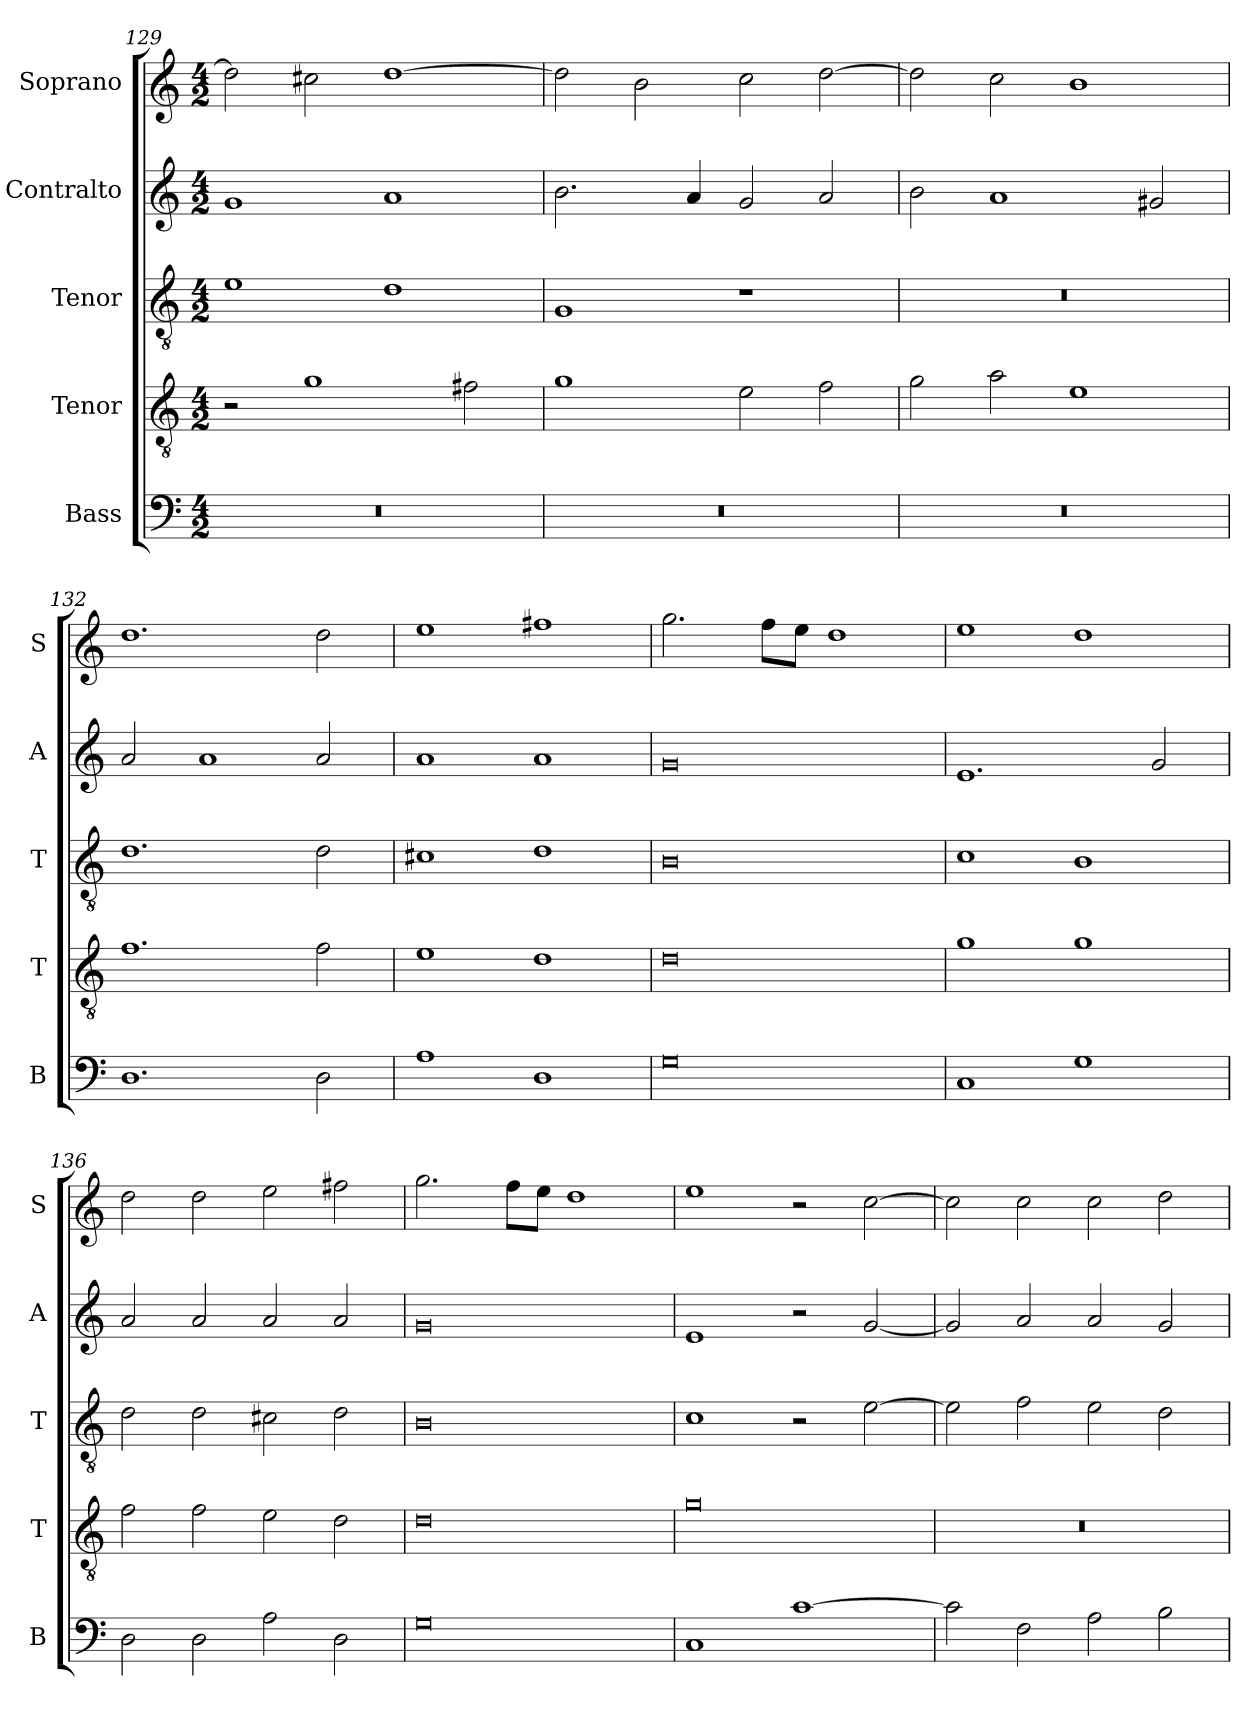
**kern	**kern	**kern	**kern	**kern
*part5	*part4	*part3	*part2	*part1
*staff5	*staff4	*staff3	*staff2	*staff1
*I"Bass	*I"Tenor	*I"Tenor	*I"Contralto	*I"Soprano
*I'B	*I'T	*I'T	*I'A	*I'S
*clefF4	*clefGv2	*clefGv2	*clefG2	*clefG2
*k[]	*k[]	*k[]	*k[]	*k[]
*G:mix	*G:mix	*G:mix	*G:mix	*G:mix
*M4/2	*M4/2	*M4/2	*M4/2	*M4/2
=129	=129	=129	=129	=129
0r	2r	1e	1g	2dd]
.	1g	.	.	2cc#X
.	.	1d	1a	[1dd
.	2f#X	.	.	.
=130	=130	=130	=130	=130
0r	1g	1G	2.b	2dd]
.	.	.	.	2b
.	.	.	4a	.
.	2e	1r	2g	2cc
.	2f	.	2a	[2dd
=131	=131	=131	=131	=131
0r	2g	0r	2b	2dd]
.	2a	.	1a	2cc
.	1e	.	.	1b
.	.	.	2g#X	.
=132	=132	=132	=132	=132
1.D	1.f	1.d	2a	1.dd
.	.	.	1a	.
2D	2f	2d	2a	2dd
=133	=133	=133	=133	=133
1A	1e	1c#X	1a	1ee
1D	1d	1d	1a	1ff#X
=134	=134	=134	=134	=134
0G	0d	0B	0g	2.gg
.	.	.	.	8ff\L
.	.	.	.	8ee\J
.	.	.	.	1dd
=135	=135	=135	=135	=135
1C	1g	1c	1.e	1ee
1G	1g	1B	.	1dd
.	.	.	2g	.
=136	=136	=136	=136	=136
2D	2f	2d	2a	2dd
2D	2f	2d	2a	2dd
2A	2e	2c#X	2a	2ee
2D	2d	2d	2a	2ff#X
=137	=137	=137	=137	=137
0G	0d	0B	0g	2.gg
.	.	.	.	8ff\L
.	.	.	.	8ee\J
.	.	.	.	1dd
=138	=138	=138	=138	=138
1C	0g	1c	1e	1ee
[1c	.	2r	2r	2r
.	.	[2e	[2g	[2cc
=139	=139	=139	=139	=139
2c]	0r	2e]	2g]	2cc]
2F	.	2f	2a	2cc
2A	.	2e	2a	2cc
2B	.	2d	2g	2dd
=	=	=	=	=
*-	*-	*-	*-	*-
